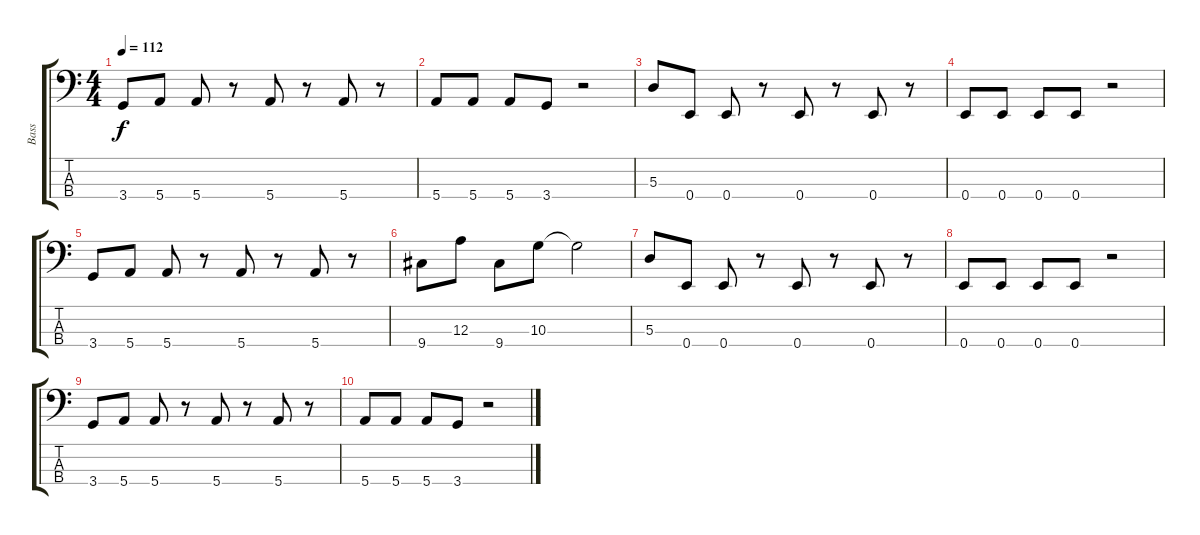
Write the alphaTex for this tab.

\track ("Bass" "Bass") {instrument electricbassfinger}
\staff {score tabs}
\tuning (G2 D2 A1 E1) {hide}
\ts (4 4)
\tempo 112
\clef f4
\ks c
3.4.8{dy f} 5.4.8 5.4.8 r.8 5.4.8 r.8 5.4.8 r.8 |
5.4.8 5.4.8 5.4.8 3.4.8 r.2 |
5.3.8 0.4.8 0.4.8 r.8 0.4.8 r.8 0.4.8 r.8 |
0.4.8 0.4.8 0.4.8 0.4.8 r.2 |
3.4.8 5.4.8 5.4.8 r.8 5.4.8 r.8 5.4.8 r.8 |
9.4.8 12.3.8 9.4.8 10.3.8 10.3{t}.2 |
5.3.8 0.4.8 0.4.8 r.8 0.4.8 r.8 0.4.8 r.8 |
0.4.8 0.4.8 0.4.8 0.4.8 r.2 |
3.4.8 5.4.8 5.4.8 r.8 5.4.8 r.8 5.4.8 r.8 |
5.4.8 5.4.8 5.4.8 3.4.8 r.2
